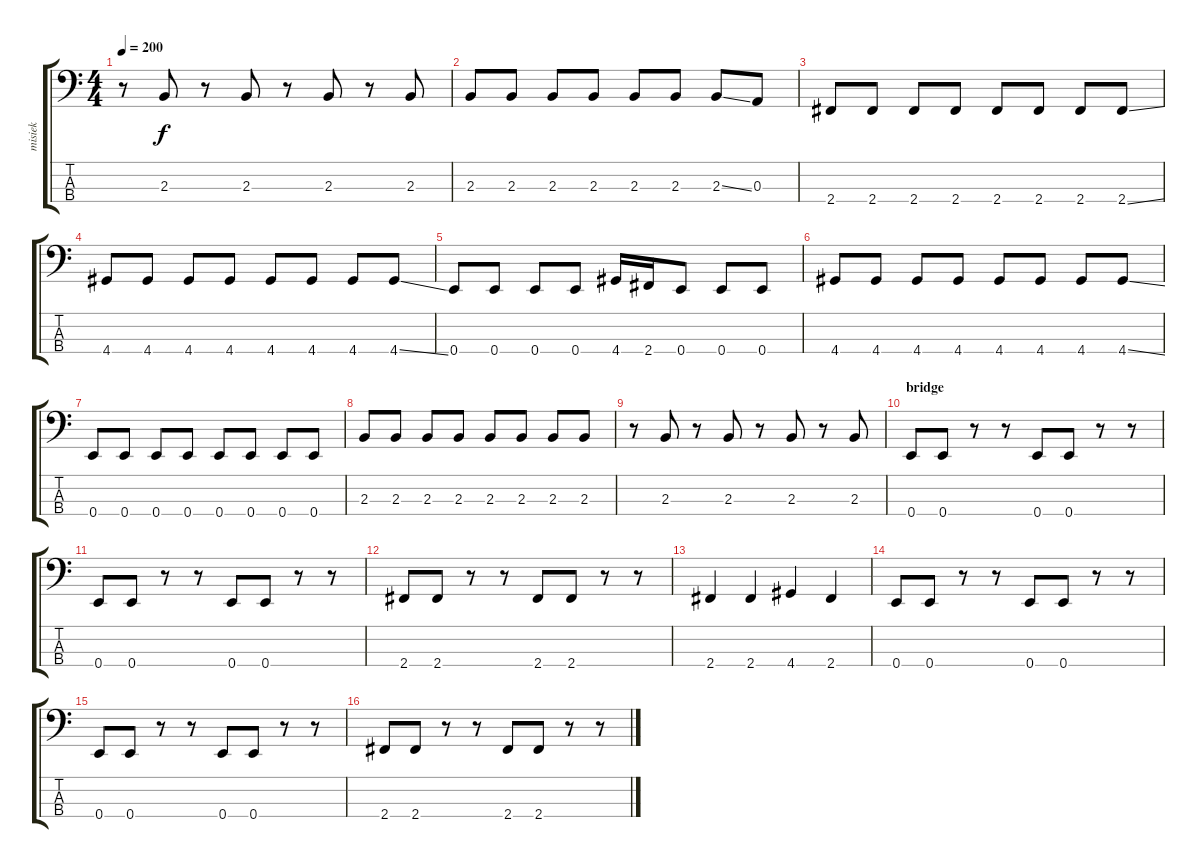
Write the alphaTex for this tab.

\track ("misiek" "misiek") {instrument electricbasspick}
\staff {score tabs}
\tuning (G2 D2 A1 E1) {hide}
\ts (4 4)
\tempo 200
\clef f4
\ks c
r.8{dy f} 2.3.8 r.8 2.3.8 r.8 2.3.8 r.8 2.3.8 |
2.3.8 2.3.8 2.3.8 2.3.8 2.3.8 2.3.8 2.3{ss}.8 0.3.8 |
2.4.8 2.4.8 2.4.8 2.4.8 2.4.8 2.4.8 2.4.8 2.4{ss}.8 |
4.4.8 4.4.8 4.4.8 4.4.8 4.4.8 4.4.8 4.4.8 4.4{ss}.8 |
0.4.8 0.4.8 0.4.8 0.4.8 4.4.16 2.4.16 0.4.8 0.4.8 0.4.8 |
4.4.8 4.4.8 4.4.8 4.4.8 4.4.8 4.4.8 4.4.8 4.4{ss}.8 |
0.4.8 0.4.8 0.4.8 0.4.8 0.4.8 0.4.8 0.4.8 0.4.8 |
2.3.8 2.3.8 2.3.8 2.3.8 2.3.8 2.3.8 2.3.8 2.3.8 |
r.8 2.3.8 r.8 2.3.8 r.8 2.3.8 r.8 2.3.8 |
\section ("" "bridge")
0.4.8 0.4.8 r.8 r.8 0.4.8 0.4.8 r.8 r.8 |
0.4.8 0.4.8 r.8 r.8 0.4.8 0.4.8 r.8 r.8 |
2.4.8 2.4.8 r.8 r.8 2.4.8 2.4.8 r.8 r.8 |
2.4.4 2.4.4 4.4.4 2.4.4 |
0.4.8 0.4.8 r.8 r.8 0.4.8 0.4.8 r.8 r.8 |
0.4.8 0.4.8 r.8 r.8 0.4.8 0.4.8 r.8 r.8 |
2.4.8 2.4.8 r.8 r.8 2.4.8 2.4.8 r.8 r.8
